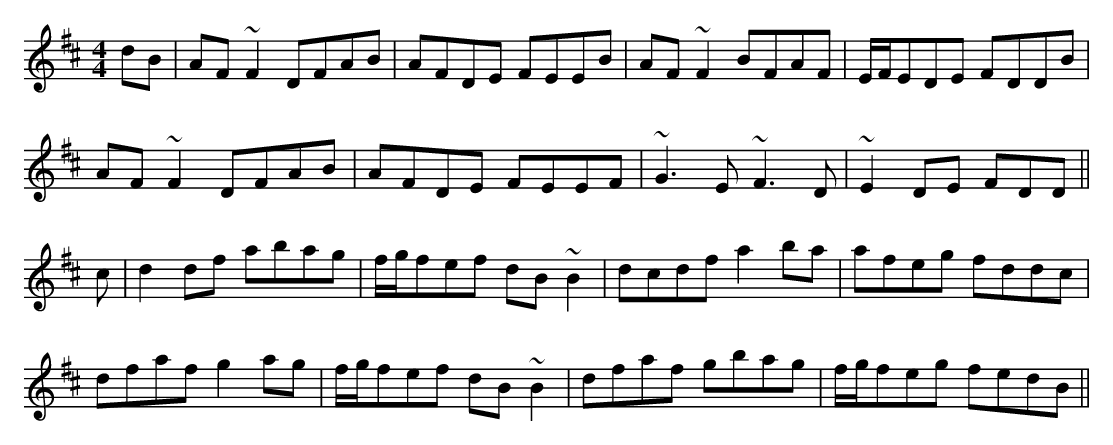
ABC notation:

X:1
M:4/4
K:D
dB|AF~F2 DFAB|AFDE FEEB|AF~F2 BFAF|E/F/EDE FDDB|
AF~F2 DFAB|AFDE FEEF|~G3E ~F3D|~E2DE FDD||
c|d2df abag|f/g/fef dB~B2|dcdf a2ba|afeg fddc|
dfaf g2ag|f/g/fef dB~B2|dfaf gbag|f/g/feg fedB||
